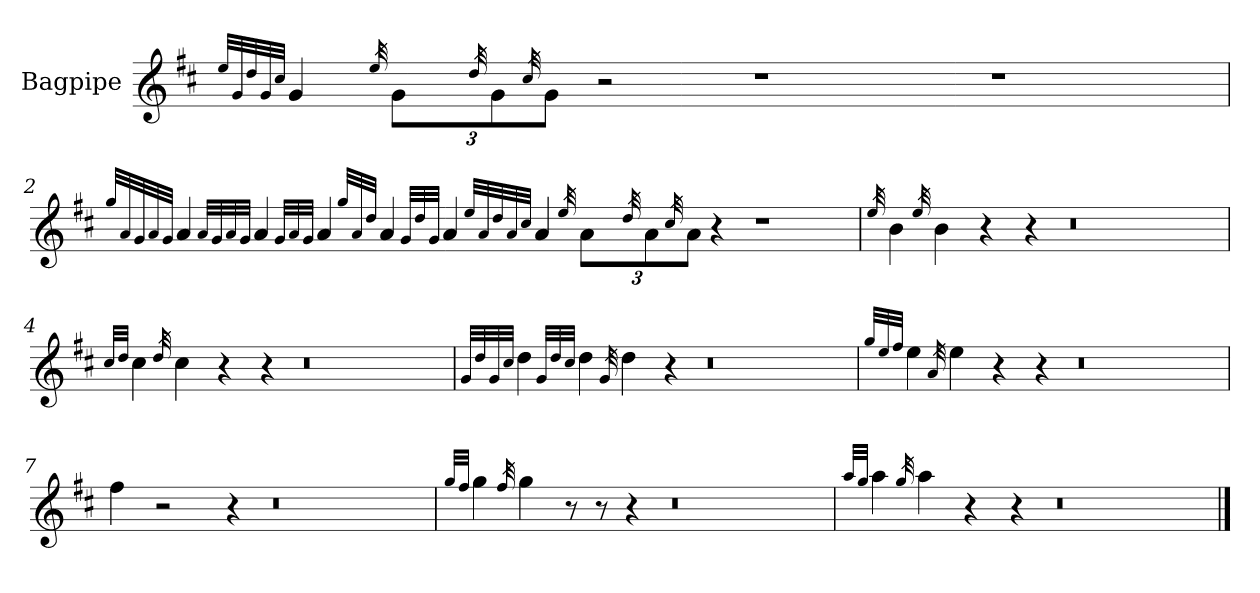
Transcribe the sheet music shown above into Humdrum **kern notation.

**kern
*part1
*staff1
*I"Bagpipe
*I'Bagp.
*clefG2
*k[f#c#]
=1
32qee/LLL
32qg/
32qdd/
32qg/
32qcc#/JJJ
4g/
32qee/
*Xbrackettup
12g\L
32qdd/
12g\
32qcc#/
12g\J
2r
1r
1r
!!LO:LB:g=z
=2
32qgg/LLL
32qa/
32qg/
32qa/
32qg/JJJ
4a/
32qa/LLL
32qg/
32qa/
32qg/JJJ
4a/
32qg/LLL
32qa/
32qg/JJJ
4a/
32qgg/LLL
32qa/
32qdd/JJJ
4a/
32qg/LLL
32qdd/
32qg/JJJ
4a/
32qee/LLL
32qa/
32qdd/
32qa/
32qcc#/JJJ
4a/
32qee/
12a\L
32qdd/
12a\
32qcc#/
12a\J
4r
1r
!!LO:LB:g=z
=3
32qee/
4b\
32qee/
4b\
4r
4r
0r
!!LO:LB:g=z
=4
32qcc#/LLL
32qdd/JJJ
4cc#\
32qdd/
4cc#\
4r
4r
0r
!!LO:LB:g=z
=5
32qg/LLL
32qdd/
32qg/
32qcc#/JJJ
4dd\
32qg/LLL
32qdd/
32qcc#/JJJ
4dd\
32qg/
4dd\
4r
0r
!!LO:LB:g=z
=6
32qgg/LLL
32qee/
32qff#/JJJ
4ee\
32qa/
4ee\
4r
4r
0r
!!LO:LB:g=z
=7
4ff#\
2r
4r
0r
!!LO:LB:g=z
=8
32qgg/LLL
32qff#/JJJ
4gg\
32qff#/
4gg\
8r
8r
4r
0r
!!LO:LB:g=z
=9
32qaa/LLL
32qgg/JJJ
4aa\
32qgg/
4aa\
4r
4r
0r
==
*-
